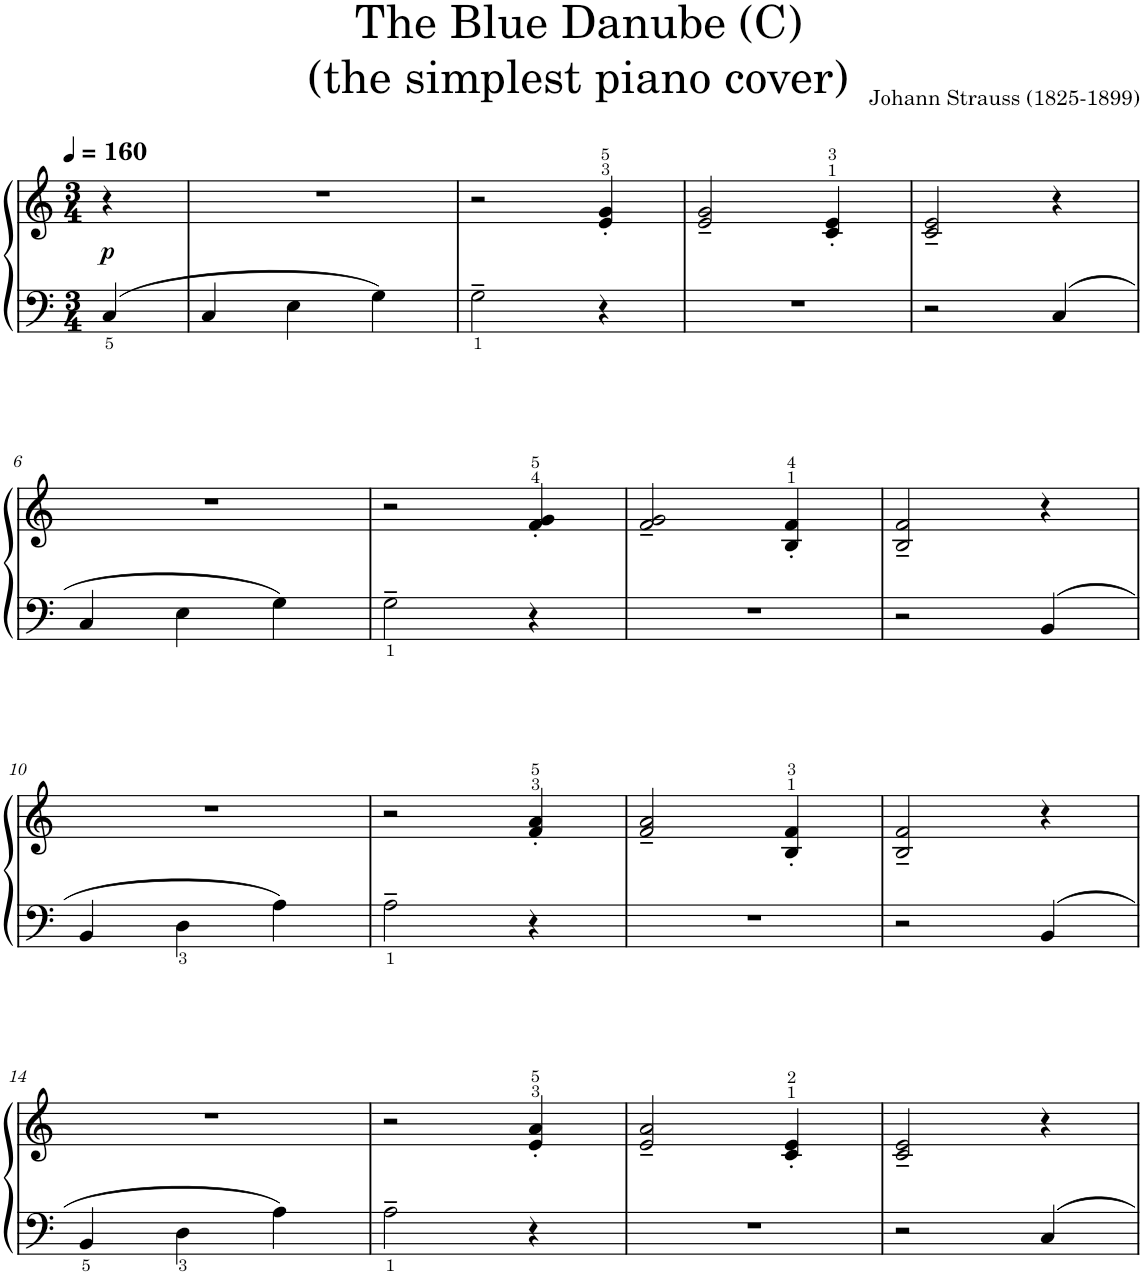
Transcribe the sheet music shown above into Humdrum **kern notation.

**kern	**kern	**dynam
*part1	*part1	*part1
*staff2	*staff1	*staff1/2
*I"Piano	*	*
*I'Pno.	*	*
*clefF4	*clefG2	*
*k[]	*k[]	*
*M3/4	*M3/4	*
*MM160	*MM160	*
=1	=1	=1
!	!	!LO:DY:b
4C/	4r	p
=2	=2	=2
4C/	2.r	.
4E\	.	.
4G\	.	.
=3	=3	=3
2G~\	2r	.
4r	4e/' 4g/'	.
=4	=4	=4
2.r	2e/~ 2g/~	.
.	4c/' 4e/'	.
=5	=5	=5
2r	2c/~ 2e/~	.
4C/	4r	.
!!LO:LB:g=z
=6	=6	=6
4C/	2.r	.
4E\	.	.
4G\	.	.
=7	=7	=7
2G~\	2r	.
4r	4f/' 4g/'	.
=8	=8	=8
2.r	2f/~ 2g/~	.
.	4B/' 4f/'	.
=9	=9	=9
2r	2B/~ 2f/~	.
4BB/	4r	.
!!LO:LB:g=z
=10	=10	=10
4BB/	2.r	.
4D\	.	.
4A\	.	.
=11	=11	=11
2A~\	2r	.
4r	4f/' 4a/'	.
=12	=12	=12
2.r	2f/~ 2a/~	.
.	4B/' 4f/'	.
=13	=13	=13
2r	2B/~ 2f/~	.
4BB/	4r	.
!!LO:LB:g=z
=14	=14	=14
4BB/	2.r	.
4D\	.	.
4A\	.	.
=15	=15	=15
2A~\	2r	.
4r	4e/' 4a/'	.
=16	=16	=16
2.r	2e/~ 2a/~	.
.	4c/' 4e/'	.
=17	=17	=17
2r	2c/~ 2e/~	.
4C/	4r	.
=	=	=
*-	*-	*-
